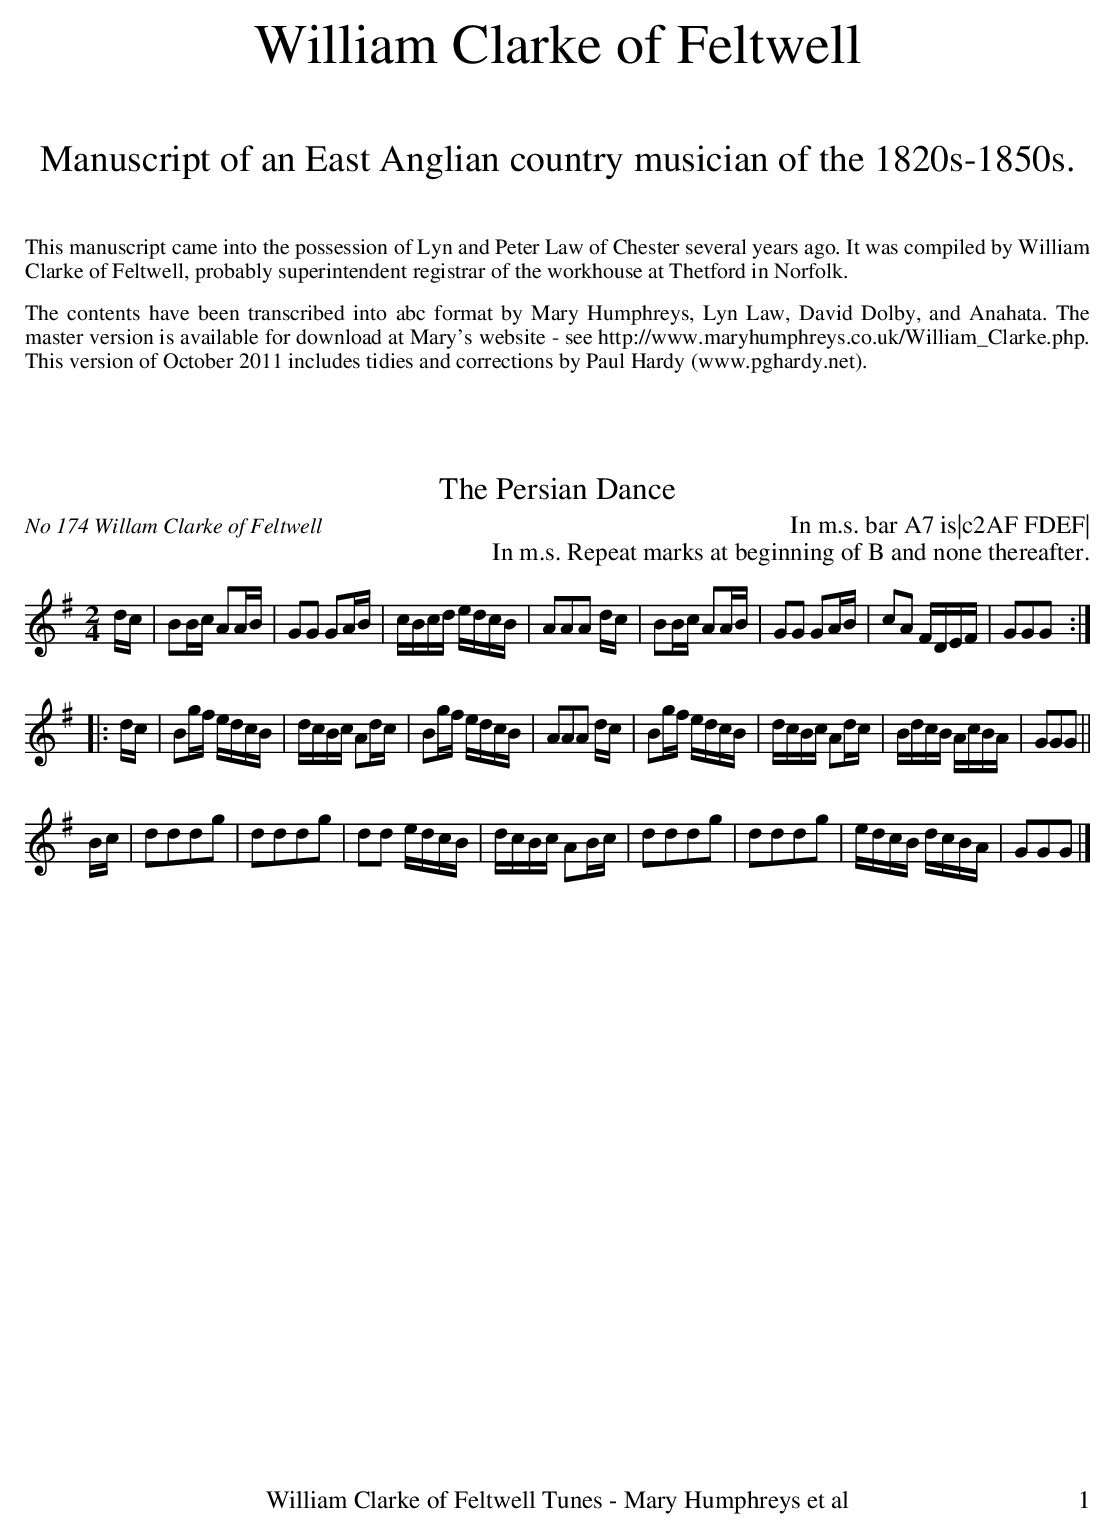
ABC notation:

X:1
T:The Persian Dance
O:No 174 Willam Clarke of Feltwell
M:2/4
L:1/16
K:G
dc|B2Bc A2AB|G2G2 G2AB|cBcd edcB|A2A2A2 dc|B2Bc A2AB|G2G2 G2AB|c2A2 FDEF|G2G2G2:|
|:dc|B2gf edcB|dcBc A2dc|B2gf edcB|A2A2A2 dc|B2gf edcB|dcBc A2dc|BdcB AcBA|G2G2G2||
Bc|d2d2d2g2|d2d2d2g2|d2d2 edcB|dcBc A2Bc|d2d2d2g2|d2d2d2g2|edcB dcBA|G2G2G2|]
